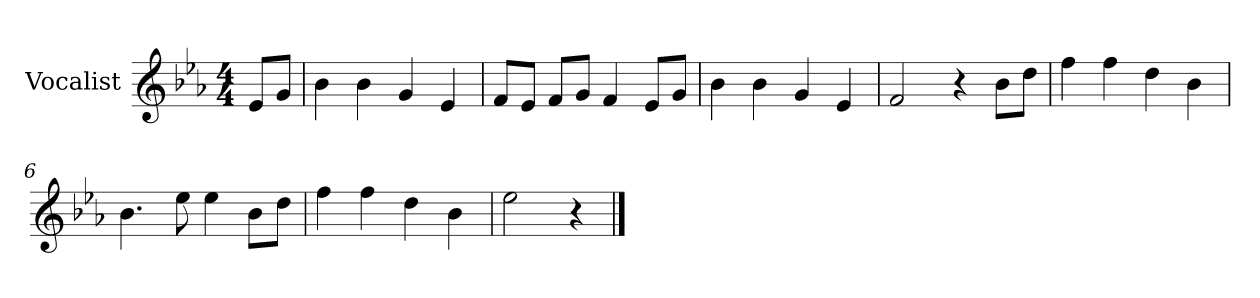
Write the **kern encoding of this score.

**kern
*part1
*staff1
*I"Vocalist
*k[b-e-a-]
*E-:
*M4/4
=
8e-L
8gJ
=1
4b-
4b-
4g
4e-
=2
8fL
8e-J
8fL
8gJ
4f
8e-L
8gJ
=3
4b-
4b-
4g
4e-
=4
2f
4r
8b-L
8ddJ
=5
4ff
4ff
4dd
4b-
=6
4.b-
8ee-
4ee-
8b-L
8ddJ
=7
4ff
4ff
4dd
4b-
=8
2ee-
4r
==
*-
